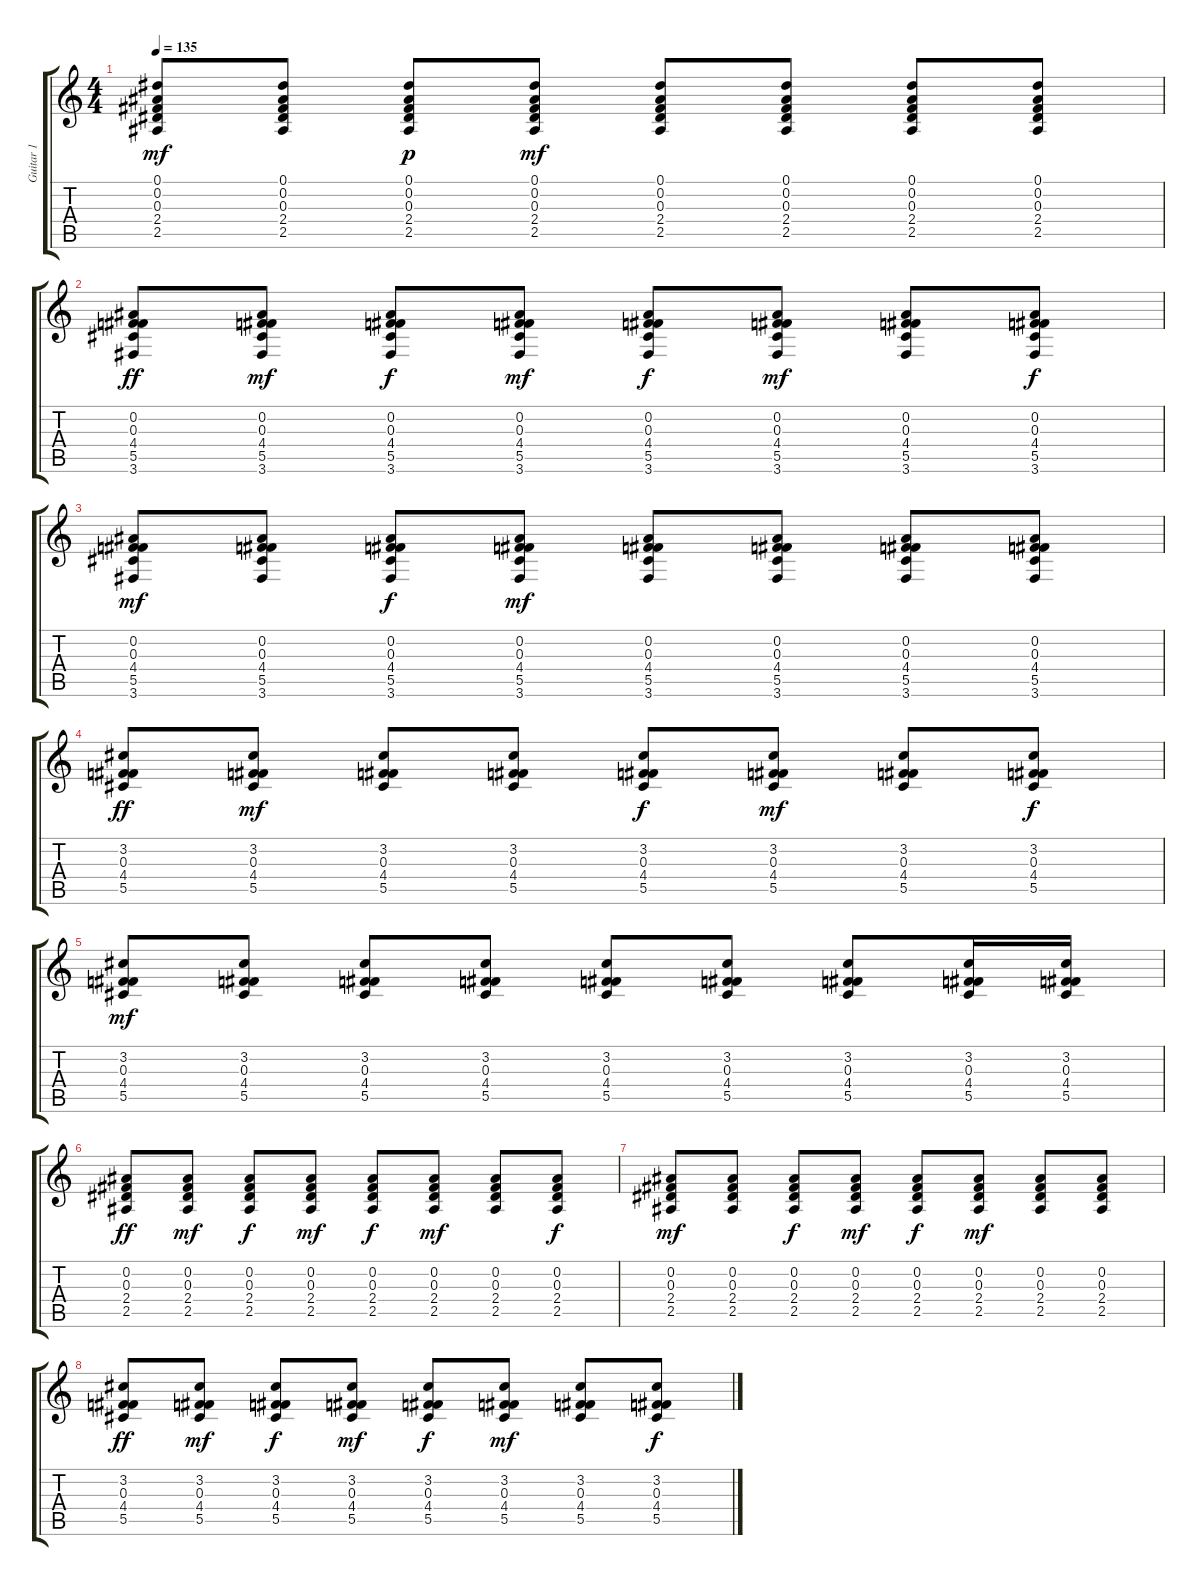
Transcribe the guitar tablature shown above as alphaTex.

\track ("Guitar 1" "Guitar 1") {instrument acousticguitarsteel}
\staff {score tabs}
\tuning (Eb4 Bb3 Gb3 Db3 Ab2 Eb2) {hide}
\ts (4 4)
\tempo 135
\clef g2
\ks c
(0.1 0.2 0.3 2.4 2.5).8{dy mf} (0.1 0.2 0.3 2.4 2.5).8 (0.1 0.2 0.3 2.4 2.5).8{dy p} (0.1 0.2 0.3 2.4 2.5).8{dy mf} (0.1 0.2 0.3 2.4 2.5).8 (0.1 0.2 0.3 2.4 2.5).8 (0.1 0.2 0.3 2.4 2.5).8 (0.1 0.2 0.3 2.4 2.5).8 |
(0.2 0.3 4.4 5.5 3.6).8{dy ff} (0.2 0.3 4.4 5.5 3.6).8{dy mf} (0.2 0.3 4.4 5.5 3.6).8{dy f} (0.2 0.3 4.4 5.5 3.6).8{dy mf} (0.2 0.3 4.4 5.5 3.6).8{dy f} (0.2 0.3 4.4 5.5 3.6).8{dy mf} (0.2 0.3 4.4 5.5 3.6).8 (0.2 0.3 4.4 5.5 3.6).8{dy f} |
(0.2 0.3 4.4 5.5 3.6).8{dy mf} (0.2 0.3 4.4 5.5 3.6).8 (0.2 0.3 4.4 5.5 3.6).8{dy f} (0.2 0.3 4.4 5.5 3.6).8{dy mf} (0.2 0.3 4.4 5.5 3.6).8 (0.2 0.3 4.4 5.5 3.6).8 (0.2 0.3 4.4 5.5 3.6).8 (0.2 0.3 4.4 5.5 3.6).8 |
(3.2 0.3 4.4 5.5).8{dy ff} (3.2 0.3 4.4 5.5).8{dy mf} (3.2 0.3 4.4 5.5).8 (3.2 0.3 4.4 5.5).8 (3.2 0.3 4.4 5.5).8{dy f} (3.2 0.3 4.4 5.5).8{dy mf} (3.2 0.3 4.4 5.5).8 (3.2 0.3 4.4 5.5).8{dy f} |
(3.2 0.3 4.4 5.5).8{dy mf} (3.2 0.3 4.4 5.5).8 (3.2 0.3 4.4 5.5).8 (3.2 0.3 4.4 5.5).8 (3.2 0.3 4.4 5.5).8 (3.2 0.3 4.4 5.5).8 (3.2 0.3 4.4 5.5).8 (3.2 0.3 4.4 5.5).16 (3.2 0.3 4.4 5.5).16 |
(0.2 0.3 2.4 2.5).8{dy ff} (0.2 0.3 2.4 2.5).8{dy mf} (0.2 0.3 2.4 2.5).8{dy f} (0.2 0.3 2.4 2.5).8{dy mf} (0.2 0.3 2.4 2.5).8{dy f} (0.2 0.3 2.4 2.5).8{dy mf} (0.2 0.3 2.4 2.5).8 (0.2 0.3 2.4 2.5).8{dy f} |
(0.2 0.3 2.4 2.5).8{dy mf} (0.2 0.3 2.4 2.5).8 (0.2 0.3 2.4 2.5).8{dy f} (0.2 0.3 2.4 2.5).8{dy mf} (0.2 0.3 2.4 2.5).8{dy f} (0.2 0.3 2.4 2.5).8{dy mf} (0.2 0.3 2.4 2.5).8 (0.2 0.3 2.4 2.5).8 |
(3.2 0.3 4.4 5.5).8{dy ff} (3.2 0.3 4.4 5.5).8{dy mf} (3.2 0.3 4.4 5.5).8{dy f} (3.2 0.3 4.4 5.5).8{dy mf} (3.2 0.3 4.4 5.5).8{dy f} (3.2 0.3 4.4 5.5).8{dy mf} (3.2 0.3 4.4 5.5).8 (3.2 0.3 4.4 5.5).8{dy f}
